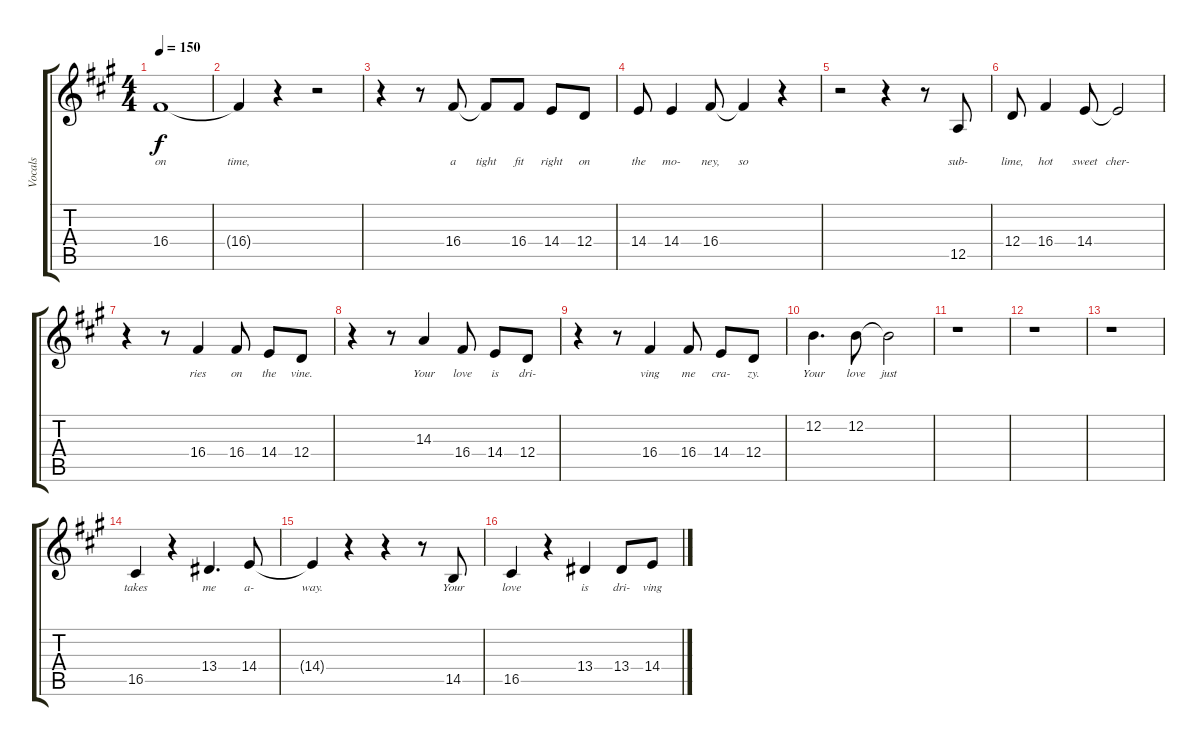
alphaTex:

\track ("Vocals" "Vocals") {instrument flute}
\staff {score tabs}
\tuning (E4 B3 G3 D3 A2 E2) {hide}
\ts (4 4)
\tempo 150
\clef g2
\ks a
16.4{t}.1{lyrics (0 "on") lyrics (1 "") lyrics (2 "") lyrics (3 "") lyrics (4 "") dy f} |
16.4{t}.4{lyrics (0 "time,") lyrics (1 "") lyrics (2 "") lyrics (3 "") lyrics (4 "")} r.4 r.2 |
r.4 r.8 16.4.8{lyrics (0 "a") lyrics (1 "") lyrics (2 "") lyrics (3 "") lyrics (4 "")} 16.4{t}.8{lyrics (0 "tight") lyrics (1 "") lyrics (2 "") lyrics (3 "") lyrics (4 "")} 16.4.8{lyrics (0 "fit") lyrics (1 "") lyrics (2 "") lyrics (3 "") lyrics (4 "")} 14.4.8{lyrics (0 "right") lyrics (1 "") lyrics (2 "") lyrics (3 "") lyrics (4 "")} 12.4.8{lyrics (0 "on") lyrics (1 "") lyrics (2 "") lyrics (3 "") lyrics (4 "")} |
14.4.8{lyrics (0 "the") lyrics (1 "") lyrics (2 "") lyrics (3 "") lyrics (4 "")} 14.4.4{lyrics (0 "mo-") lyrics (1 "") lyrics (2 "") lyrics (3 "") lyrics (4 "")} 16.4.8{lyrics (0 "ney,") lyrics (1 "") lyrics (2 "") lyrics (3 "") lyrics (4 "")} 16.4{t}.4{lyrics (0 "so") lyrics (1 "") lyrics (2 "") lyrics (3 "") lyrics (4 "")} r.4 |
r.2 r.4 r.8 12.5.8{lyrics (0 "sub-") lyrics (1 "") lyrics (2 "") lyrics (3 "") lyrics (4 "")} |
12.4.8{lyrics (0 "lime,") lyrics (1 "") lyrics (2 "") lyrics (3 "") lyrics (4 "")} 16.4.4{lyrics (0 "hot") lyrics (1 "") lyrics (2 "") lyrics (3 "") lyrics (4 "")} 14.4.8{lyrics (0 "sweet") lyrics (1 "") lyrics (2 "") lyrics (3 "") lyrics (4 "")} 14.4{t}.2{lyrics (0 "cher-") lyrics (1 "") lyrics (2 "") lyrics (3 "") lyrics (4 "")} |
r.4 r.8 16.4.4{lyrics (0 "ries") lyrics (1 "") lyrics (2 "") lyrics (3 "") lyrics (4 "")} 16.4.8{lyrics (0 "on") lyrics (1 "") lyrics (2 "") lyrics (3 "") lyrics (4 "")} 14.4.8{lyrics (0 "the") lyrics (1 "") lyrics (2 "") lyrics (3 "") lyrics (4 "")} 12.4.8{lyrics (0 "vine.") lyrics (1 "") lyrics (2 "") lyrics (3 "") lyrics (4 "")} |
r.4 r.8 14.3.4{lyrics (0 "Your") lyrics (1 "") lyrics (2 "") lyrics (3 "") lyrics (4 "")} 16.4.8{lyrics (0 "love") lyrics (1 "") lyrics (2 "") lyrics (3 "") lyrics (4 "")} 14.4.8{lyrics (0 "is") lyrics (1 "") lyrics (2 "") lyrics (3 "") lyrics (4 "")} 12.4.8{lyrics (0 "dri-") lyrics (1 "") lyrics (2 "") lyrics (3 "") lyrics (4 "")} |
r.4 r.8 16.4.4{lyrics (0 "ving") lyrics (1 "") lyrics (2 "") lyrics (3 "") lyrics (4 "")} 16.4.8{lyrics (0 "me") lyrics (1 "") lyrics (2 "") lyrics (3 "") lyrics (4 "")} 14.4.8{lyrics (0 "cra-") lyrics (1 "") lyrics (2 "") lyrics (3 "") lyrics (4 "")} 12.4.8{lyrics (0 "zy.") lyrics (1 "") lyrics (2 "") lyrics (3 "") lyrics (4 "")} |
12.2.4{d lyrics (0 "Your") lyrics (1 "") lyrics (2 "") lyrics (3 "") lyrics (4 "")} 12.2.8{lyrics (0 "love") lyrics (1 "") lyrics (2 "") lyrics (3 "") lyrics (4 "")} 12.2{t}.2{lyrics (0 "just") lyrics (1 "") lyrics (2 "") lyrics (3 "") lyrics (4 "")} |
r.1 |
r.1 |
r.1 |
16.5.4{lyrics (0 "takes") lyrics (1 "") lyrics (2 "") lyrics (3 "") lyrics (4 "")} r.4 13.4.4{d lyrics (0 "me") lyrics (1 "") lyrics (2 "") lyrics (3 "") lyrics (4 "")} 14.4.8{lyrics (0 "a-") lyrics (1 "") lyrics (2 "") lyrics (3 "") lyrics (4 "")} |
14.4{t}.4{lyrics (0 "way.") lyrics (1 "") lyrics (2 "") lyrics (3 "") lyrics (4 "")} r.4 r.4 r.8 14.5.8{lyrics (0 "Your") lyrics (1 "") lyrics (2 "") lyrics (3 "") lyrics (4 "")} |
16.5.4{lyrics (0 "love") lyrics (1 "") lyrics (2 "") lyrics (3 "") lyrics (4 "")} r.4 13.4.4{lyrics (0 "is") lyrics (1 "") lyrics (2 "") lyrics (3 "") lyrics (4 "")} 13.4.8{lyrics (0 "dri-") lyrics (1 "") lyrics (2 "") lyrics (3 "") lyrics (4 "")} 14.4.8{lyrics (0 "ving") lyrics (1 "") lyrics (2 "") lyrics (3 "") lyrics (4 "")}
